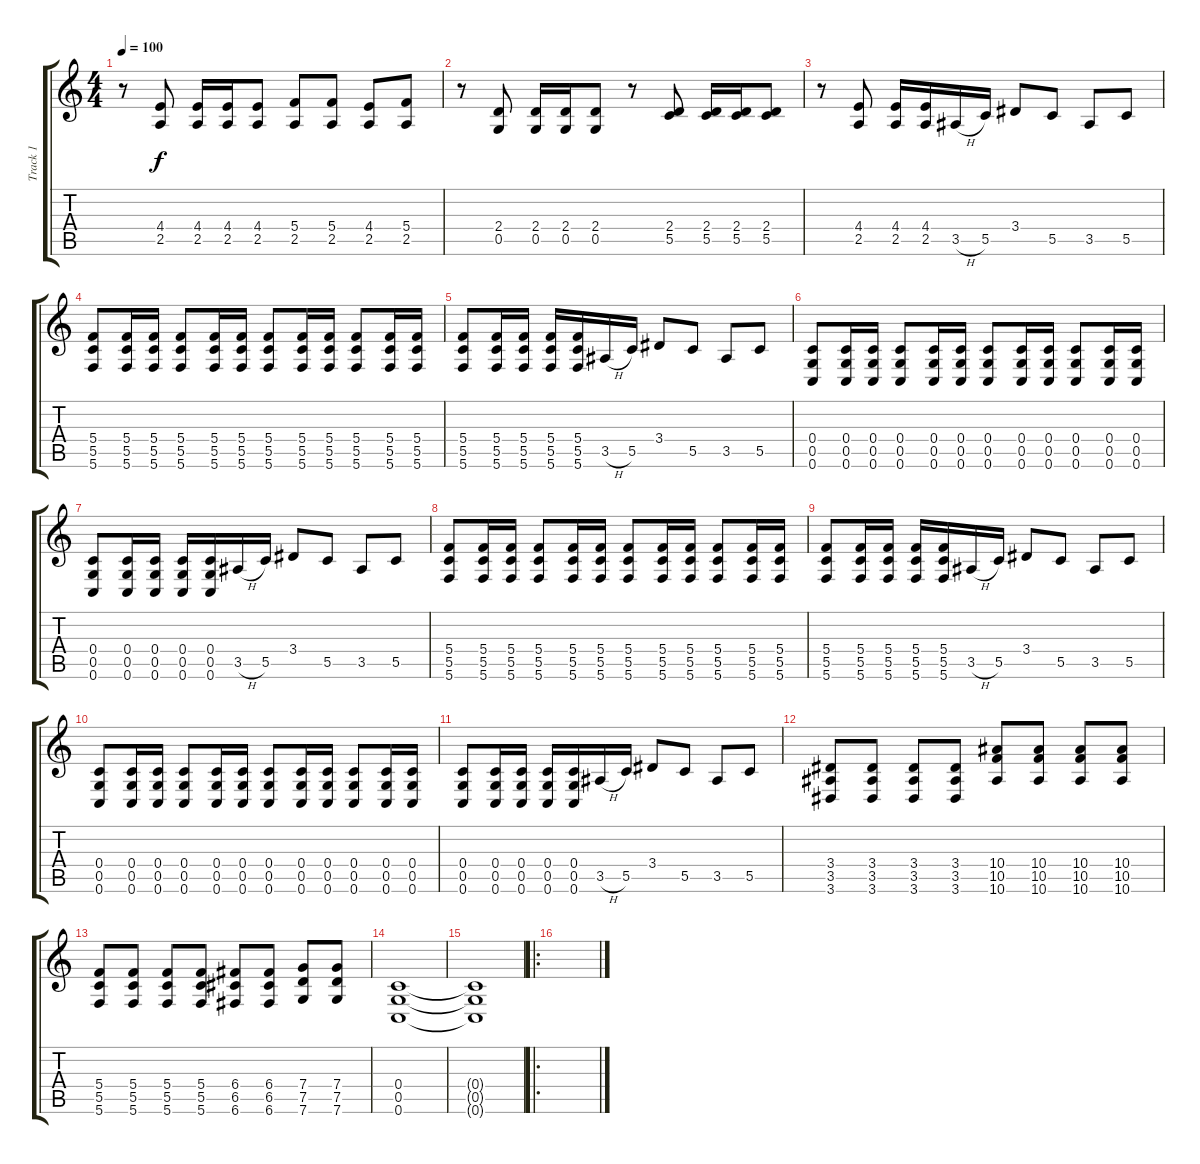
\track ("Track 1" "Track 1") {instrument electricguitarjazz}
\staff {score tabs}
\tuning (D4 A3 F3 C3 G2 C2) {hide}
\ts (4 4)
\tempo 100
\clef g2
\ks c
r.8{dy f} (4.4 2.5).8 (4.4 2.5).16 (4.4 2.5).16 (4.4 2.5).8 (5.4 2.5).8 (5.4 2.5).8 (4.4 2.5).8 (5.4 2.5).8 |
r.8 (2.4 0.5).8 (2.4 0.5).16 (2.4 0.5).16 (2.4 0.5).8 r.8 (2.4 5.5).8 (2.4 5.5).16 (2.4 5.5).16 (2.4 5.5).8 |
r.8 (4.4 2.5).8 (4.4 2.5).16 (4.4 2.5).16 3.5{h}.16 5.5.16 3.4.8 5.5.8 3.5.8 5.5.8 |
(5.4 5.5 5.6).8 (5.4 5.5 5.6).16 (5.4 5.5 5.6).16 (5.4 5.5 5.6).8 (5.4 5.5 5.6).16 (5.4 5.5 5.6).16 (5.4 5.5 5.6).8 (5.4 5.5 5.6).16 (5.4 5.5 5.6).16 (5.4 5.5 5.6).8 (5.4 5.5 5.6).16 (5.4 5.5 5.6).16 |
(5.4 5.5 5.6).8 (5.4 5.5 5.6).16 (5.4 5.5 5.6).16 (5.4 5.5 5.6).16 (5.4 5.5 5.6).16 3.5{h}.16 5.5.16 3.4.8 5.5.8 3.5.8 5.5.8 |
(0.4 0.5 0.6).8 (0.4 0.5 0.6).16 (0.4 0.5 0.6).16 (0.4 0.5 0.6).8 (0.4 0.5 0.6).16 (0.4 0.5 0.6).16 (0.4 0.5 0.6).8 (0.4 0.5 0.6).16 (0.4 0.5 0.6).16 (0.4 0.5 0.6).8 (0.4 0.5 0.6).16 (0.4 0.5 0.6).16 |
(0.4 0.5 0.6).8 (0.4 0.5 0.6).16 (0.4 0.5 0.6).16 (0.4 0.5 0.6).16 (0.4 0.5 0.6).16 3.5{h}.16 5.5.16 3.4.8 5.5.8 3.5.8 5.5.8 |
(5.4 5.5 5.6).8 (5.4 5.5 5.6).16 (5.4 5.5 5.6).16 (5.4 5.5 5.6).8 (5.4 5.5 5.6).16 (5.4 5.5 5.6).16 (5.4 5.5 5.6).8 (5.4 5.5 5.6).16 (5.4 5.5 5.6).16 (5.4 5.5 5.6).8 (5.4 5.5 5.6).16 (5.4 5.5 5.6).16 |
(5.4 5.5 5.6).8 (5.4 5.5 5.6).16 (5.4 5.5 5.6).16 (5.4 5.5 5.6).16 (5.4 5.5 5.6).16 3.5{h}.16 5.5.16 3.4.8 5.5.8 3.5.8 5.5.8 |
(0.4 0.5 0.6).8 (0.4 0.5 0.6).16 (0.4 0.5 0.6).16 (0.4 0.5 0.6).8 (0.4 0.5 0.6).16 (0.4 0.5 0.6).16 (0.4 0.5 0.6).8 (0.4 0.5 0.6).16 (0.4 0.5 0.6).16 (0.4 0.5 0.6).8 (0.4 0.5 0.6).16 (0.4 0.5 0.6).16 |
(0.4 0.5 0.6).8 (0.4 0.5 0.6).16 (0.4 0.5 0.6).16 (0.4 0.5 0.6).16 (0.4 0.5 0.6).16 3.5{h}.16 5.5.16 3.4.8 5.5.8 3.5.8 5.5.8 |
(3.4 3.5 3.6).8 (3.4 3.5 3.6).8 (3.4 3.5 3.6).8 (3.4 3.5 3.6).8 (10.4 10.5 10.6).8 (10.4 10.5 10.6).8 (10.4 10.5 10.6).8 (10.4 10.5 10.6).8 |
(5.4 5.5 5.6).8 (5.4 5.5 5.6).8 (5.4 5.5 5.6).8 (5.4 5.5 5.6).8 (6.4 6.5 6.6).8 (6.4 6.5 6.6).8 (7.4 7.5 7.6).8 (7.4 7.5 7.6).8 |
(0.4 0.5 0.6).1 |
(0.4{t} 0.5{t} 0.6{t}).1 |
\ro
